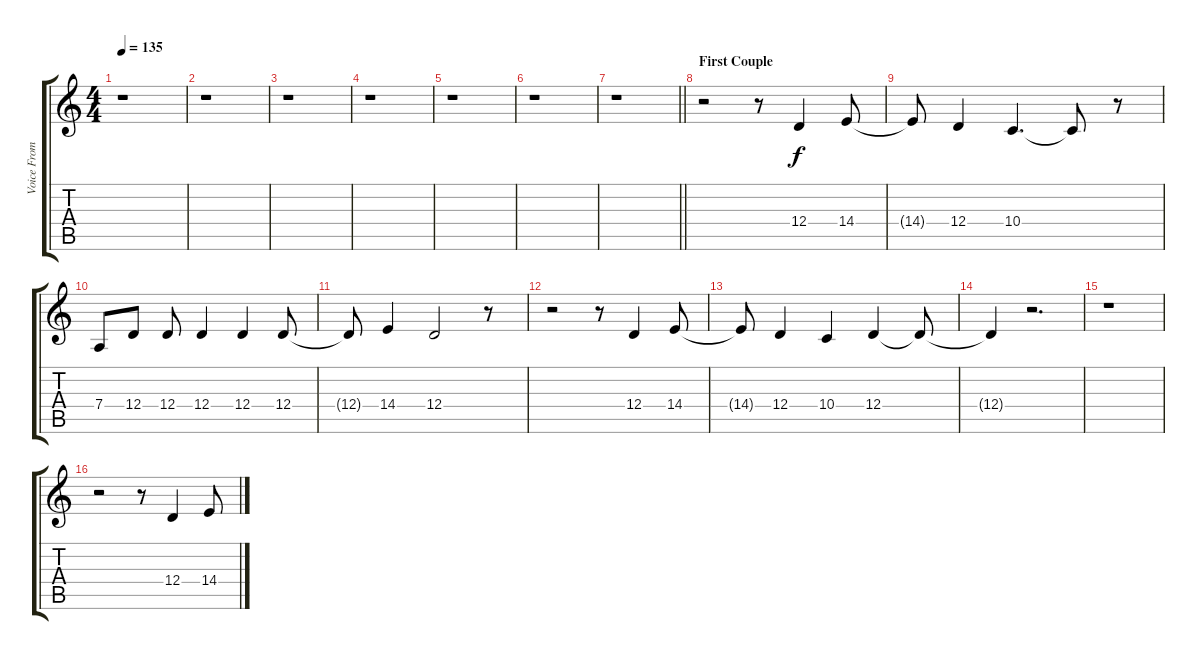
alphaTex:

\track ("Voice From 3rds" "Voice From") {instrument flute}
\staff {score tabs}
\tuning (E4 B3 G3 D3 A2 E2) {hide}
\ts (4 4)
\tempo 135
\clef g2
\ks c
r.1{dy f} |
r.1 |
r.1 |
r.1 |
r.1 |
r.1 |
\barLineRight lightlight
r.1 |
\section ("" "First Couple")
r.2 r.8 12.4.4 14.4.8 |
14.4{t}.8 12.4.4 10.4.4{d} 10.4{t}.8 r.8 |
7.4.8 12.4.8 12.4.8 12.4.4 12.4.4 12.4.8 |
12.4{t}.8 14.4.4 12.4.2 r.8 |
r.2 r.8 12.4.4 14.4.8 |
14.4{t}.8 12.4.4 10.4.4 12.4.4 12.4{t}.8 |
12.4{t}.4 r.2{d} |
r.1 |
r.2 r.8 12.4.4 14.4.8
